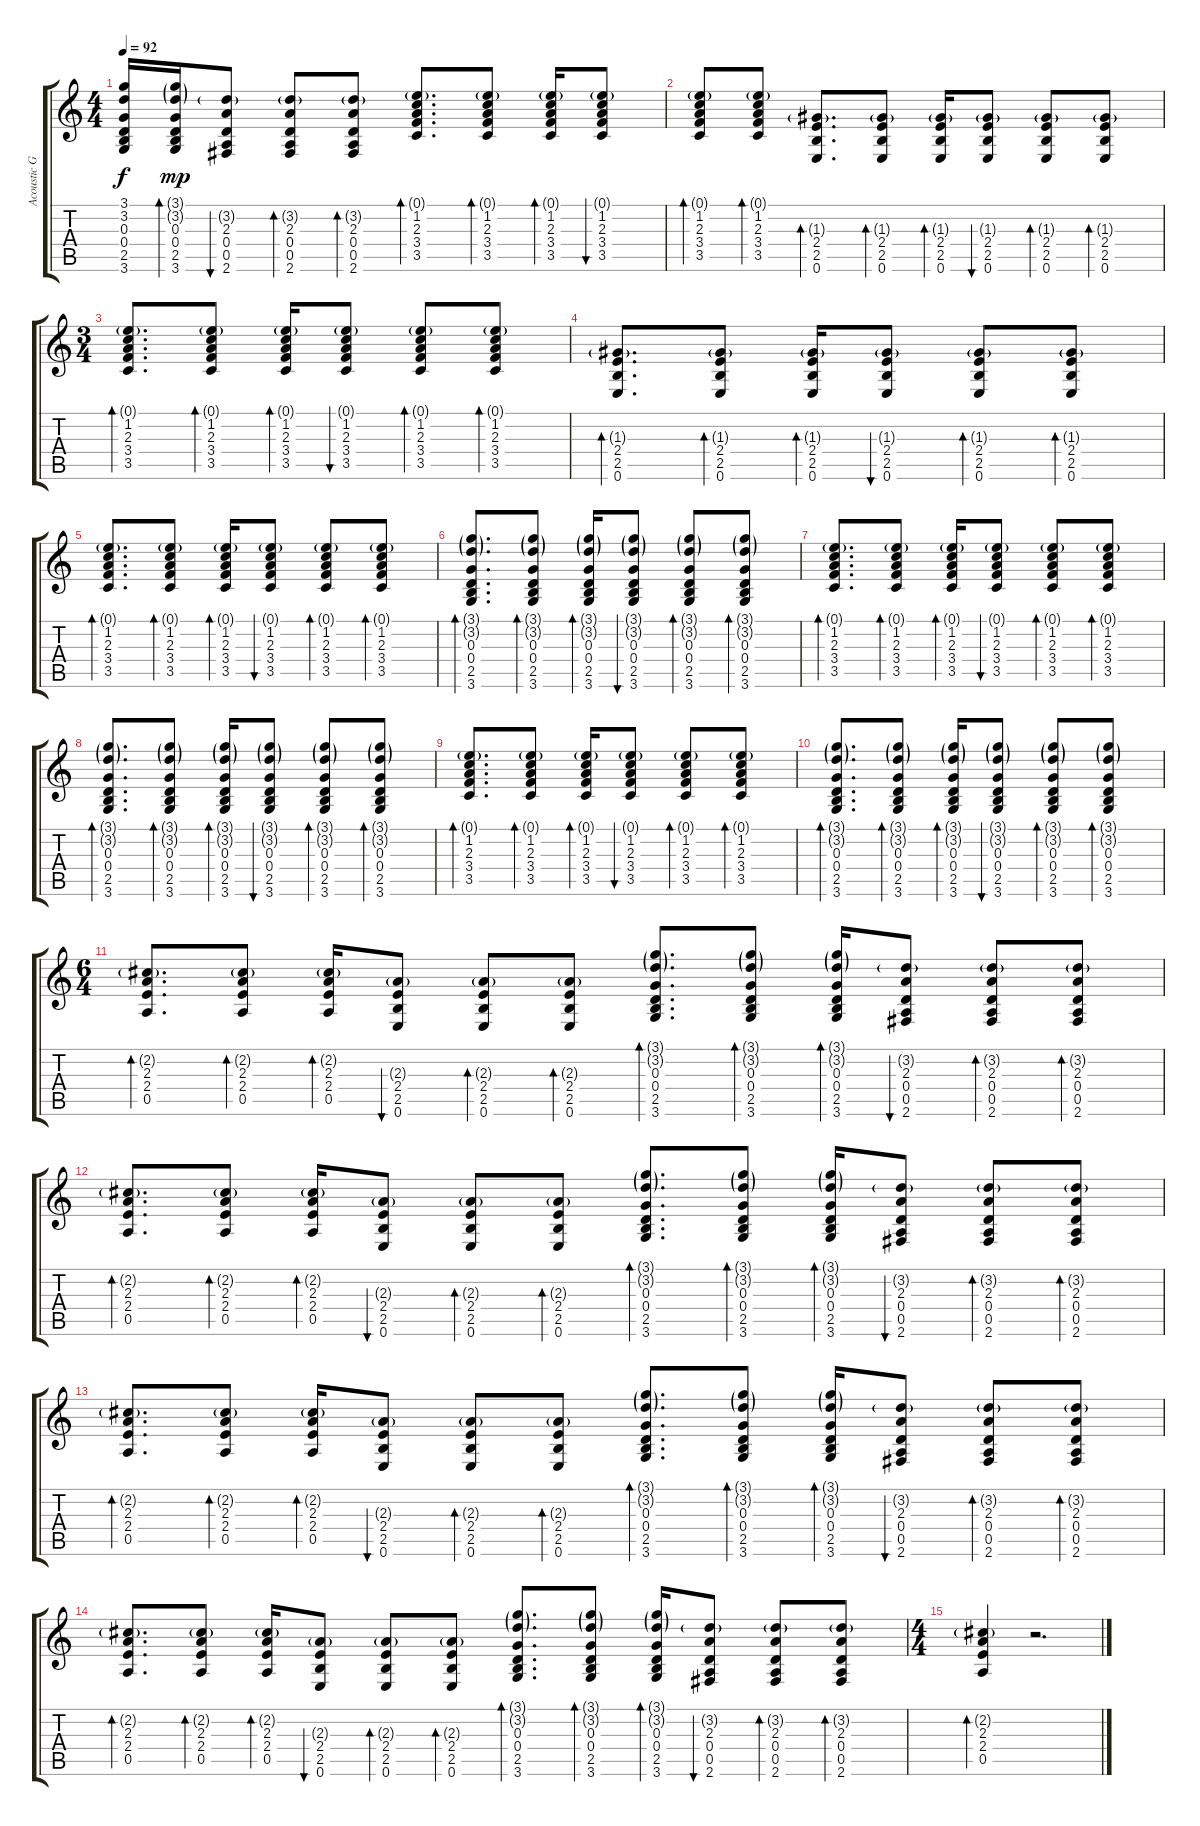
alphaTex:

\track ("Acoustic Guitar 1" "Acoustic G") {instrument acousticguitarsteel}
\staff {score tabs}
\tuning (E4 B3 G3 D3 A2 E2) {hide}
\ts (4 4)
\tempo 92
\clef g2
\ks c
(3.1{t} 3.2{t} 0.3{t} 0.4{t} 2.5{t} 3.6{t}).16{dy f} (3.1{g} 3.2{g} 0.3 0.4 2.5 3.6).16{bd 60 dy mp} (3.2{g} 2.3 0.4 0.5 2.6).8{bu 60} (3.2{g} 2.3 0.4 0.5 2.6).8{bd 60} (3.2{g} 2.3 0.4 0.5 2.6).8{bd 60} (0.1{g} 1.2 2.3 3.4 3.5).8{d bd 60} (0.1{g} 1.2 2.3 3.4 3.5).8{bd 60} (0.1{g} 1.2 2.3 3.4 3.5).16{bd 60} (0.1{g} 1.2 2.3 3.4 3.5).8{bu 60} |
(0.1{g} 1.2 2.3 3.4 3.5).8{bd 60} (0.1{g} 1.2 2.3 3.4 3.5).8{bd 60} (1.3{g} 2.4 2.5 0.6).8{d bd 60} (1.3{g} 2.4 2.5 0.6).8{bd 60} (1.3{g} 2.4 2.5 0.6).16{bd 60} (1.3{g} 2.4 2.5 0.6).8{bu 60} (1.3{g} 2.4 2.5 0.6).8{bd 60} (1.3{g} 2.4 2.5 0.6).8{bd 60} |
\ts (3 4)
(0.1{g} 1.2 2.3 3.4 3.5).8{d bd 60} (0.1{g} 1.2 2.3 3.4 3.5).8{bd 60} (0.1{g} 1.2 2.3 3.4 3.5).16{bd 60} (0.1{g} 1.2 2.3 3.4 3.5).8{bu 60} (0.1{g} 1.2 2.3 3.4 3.5).8{bd 60} (0.1{g} 1.2 2.3 3.4 3.5).8{bd 60} |
(1.3{g} 2.4 2.5 0.6).8{d bd 60} (1.3{g} 2.4 2.5 0.6).8{bd 60} (1.3{g} 2.4 2.5 0.6).16{bd 60} (1.3{g} 2.4 2.5 0.6).8{bu 60} (1.3{g} 2.4 2.5 0.6).8{bd 60} (1.3{g} 2.4 2.5 0.6).8{bd 60} |
(0.1{g} 1.2 2.3 3.4 3.5).8{d bd 60} (0.1{g} 1.2 2.3 3.4 3.5).8{bd 60} (0.1{g} 1.2 2.3 3.4 3.5).16{bd 60} (0.1{g} 1.2 2.3 3.4 3.5).8{bu 60} (0.1{g} 1.2 2.3 3.4 3.5).8{bd 60} (0.1{g} 1.2 2.3 3.4 3.5).8{bd 60} |
(3.1{g} 3.2{g} 0.3 0.4 2.5 3.6).8{d bd 60} (3.1{g} 3.2{g} 0.3 0.4 2.5 3.6).8{bd 60} (3.1{g} 3.2{g} 0.3 0.4 2.5 3.6).16{bd 60} (3.1{g} 3.2{g} 0.3 0.4 2.5 3.6).8{bu 60} (3.1{g} 3.2{g} 0.3 0.4 2.5 3.6).8{bd 60} (3.1{g} 3.2{g} 0.3 0.4 2.5 3.6).8{bd 60} |
(0.1{g} 1.2 2.3 3.4 3.5).8{d bd 60} (0.1{g} 1.2 2.3 3.4 3.5).8{bd 60} (0.1{g} 1.2 2.3 3.4 3.5).16{bd 60} (0.1{g} 1.2 2.3 3.4 3.5).8{bu 60} (0.1{g} 1.2 2.3 3.4 3.5).8{bd 60} (0.1{g} 1.2 2.3 3.4 3.5).8{bd 60} |
(3.1{g} 3.2{g} 0.3 0.4 2.5 3.6).8{d bd 60} (3.1{g} 3.2{g} 0.3 0.4 2.5 3.6).8{bd 60} (3.1{g} 3.2{g} 0.3 0.4 2.5 3.6).16{bd 60} (3.1{g} 3.2{g} 0.3 0.4 2.5 3.6).8{bu 60} (3.1{g} 3.2{g} 0.3 0.4 2.5 3.6).8{bd 60} (3.1{g} 3.2{g} 0.3 0.4 2.5 3.6).8{bd 60} |
(0.1{g} 1.2 2.3 3.4 3.5).8{d bd 60} (0.1{g} 1.2 2.3 3.4 3.5).8{bd 60} (0.1{g} 1.2 2.3 3.4 3.5).16{bd 60} (0.1{g} 1.2 2.3 3.4 3.5).8{bu 60} (0.1{g} 1.2 2.3 3.4 3.5).8{bd 60} (0.1{g} 1.2 2.3 3.4 3.5).8{bd 60} |
(3.1{g} 3.2{g} 0.3 0.4 2.5 3.6).8{d bd 60} (3.1{g} 3.2{g} 0.3 0.4 2.5 3.6).8{bd 60} (3.1{g} 3.2{g} 0.3 0.4 2.5 3.6).16{bd 60} (3.1{g} 3.2{g} 0.3 0.4 2.5 3.6).8{bu 60} (3.1{g} 3.2{g} 0.3 0.4 2.5 3.6).8{bd 60} (3.1{g} 3.2{g} 0.3 0.4 2.5 3.6).8{bd 60} |
\ts (6 4)
(2.2{g} 2.3 2.4 0.5).8{d bd 60} (2.2{g} 2.3 2.4 0.5).8{bd 60} (2.2{g} 2.3 2.4 0.5).16{bd 60} (2.3{g} 2.4 2.5 0.6).8{bu 60} (2.3{g} 2.4 2.5 0.6).8{bd 60} (2.3{g} 2.4 2.5 0.6).8{bd 60} (3.1{g} 3.2{g} 0.3 0.4 2.5 3.6).8{d bd 60} (3.1{g} 3.2{g} 0.3 0.4 2.5 3.6).8{bd 60} (3.1{g} 3.2{g} 0.3 0.4 2.5 3.6).16{bd 60} (3.2{g} 2.3 0.4 0.5 2.6).8{bu 60} (3.2{g} 2.3 0.4 0.5 2.6).8{bd 60} (3.2{g} 2.3 0.4 0.5 2.6).8{bd 60} |
(2.2{g} 2.3 2.4 0.5).8{d bd 60} (2.2{g} 2.3 2.4 0.5).8{bd 60} (2.2{g} 2.3 2.4 0.5).16{bd 60} (2.3{g} 2.4 2.5 0.6).8{bu 60} (2.3{g} 2.4 2.5 0.6).8{bd 60} (2.3{g} 2.4 2.5 0.6).8{bd 60} (3.1{g} 3.2{g} 0.3 0.4 2.5 3.6).8{d bd 60} (3.1{g} 3.2{g} 0.3 0.4 2.5 3.6).8{bd 60} (3.1{g} 3.2{g} 0.3 0.4 2.5 3.6).16{bd 60} (3.2{g} 2.3 0.4 0.5 2.6).8{bu 60} (3.2{g} 2.3 0.4 0.5 2.6).8{bd 60} (3.2{g} 2.3 0.4 0.5 2.6).8{bd 60} |
(2.2{g} 2.3 2.4 0.5).8{d bd 60} (2.2{g} 2.3 2.4 0.5).8{bd 60} (2.2{g} 2.3 2.4 0.5).16{bd 60} (2.3{g} 2.4 2.5 0.6).8{bu 60} (2.3{g} 2.4 2.5 0.6).8{bd 60} (2.3{g} 2.4 2.5 0.6).8{bd 60} (3.1{g} 3.2{g} 0.3 0.4 2.5 3.6).8{d bd 60} (3.1{g} 3.2{g} 0.3 0.4 2.5 3.6).8{bd 60} (3.1{g} 3.2{g} 0.3 0.4 2.5 3.6).16{bd 60} (3.2{g} 2.3 0.4 0.5 2.6).8{bu 60} (3.2{g} 2.3 0.4 0.5 2.6).8{bd 60} (3.2{g} 2.3 0.4 0.5 2.6).8{bd 60} |
(2.2{g} 2.3 2.4 0.5).8{d bd 60} (2.2{g} 2.3 2.4 0.5).8{bd 60} (2.2{g} 2.3 2.4 0.5).16{bd 60} (2.3{g} 2.4 2.5 0.6).8{bu 60} (2.3{g} 2.4 2.5 0.6).8{bd 60} (2.3{g} 2.4 2.5 0.6).8{bd 60} (3.1{g} 3.2{g} 0.3 0.4 2.5 3.6).8{d bd 60} (3.1{g} 3.2{g} 0.3 0.4 2.5 3.6).8{bd 60} (3.1{g} 3.2{g} 0.3 0.4 2.5 3.6).16{bd 60} (3.2{g} 2.3 0.4 0.5 2.6).8{bu 60} (3.2{g} 2.3 0.4 0.5 2.6).8{bd 60} (3.2{g} 2.3 0.4 0.5 2.6).8{bd 60} |
\ts (4 4)
(2.2{g} 2.3 2.4 0.5).4{bd 60} r.2{d}
